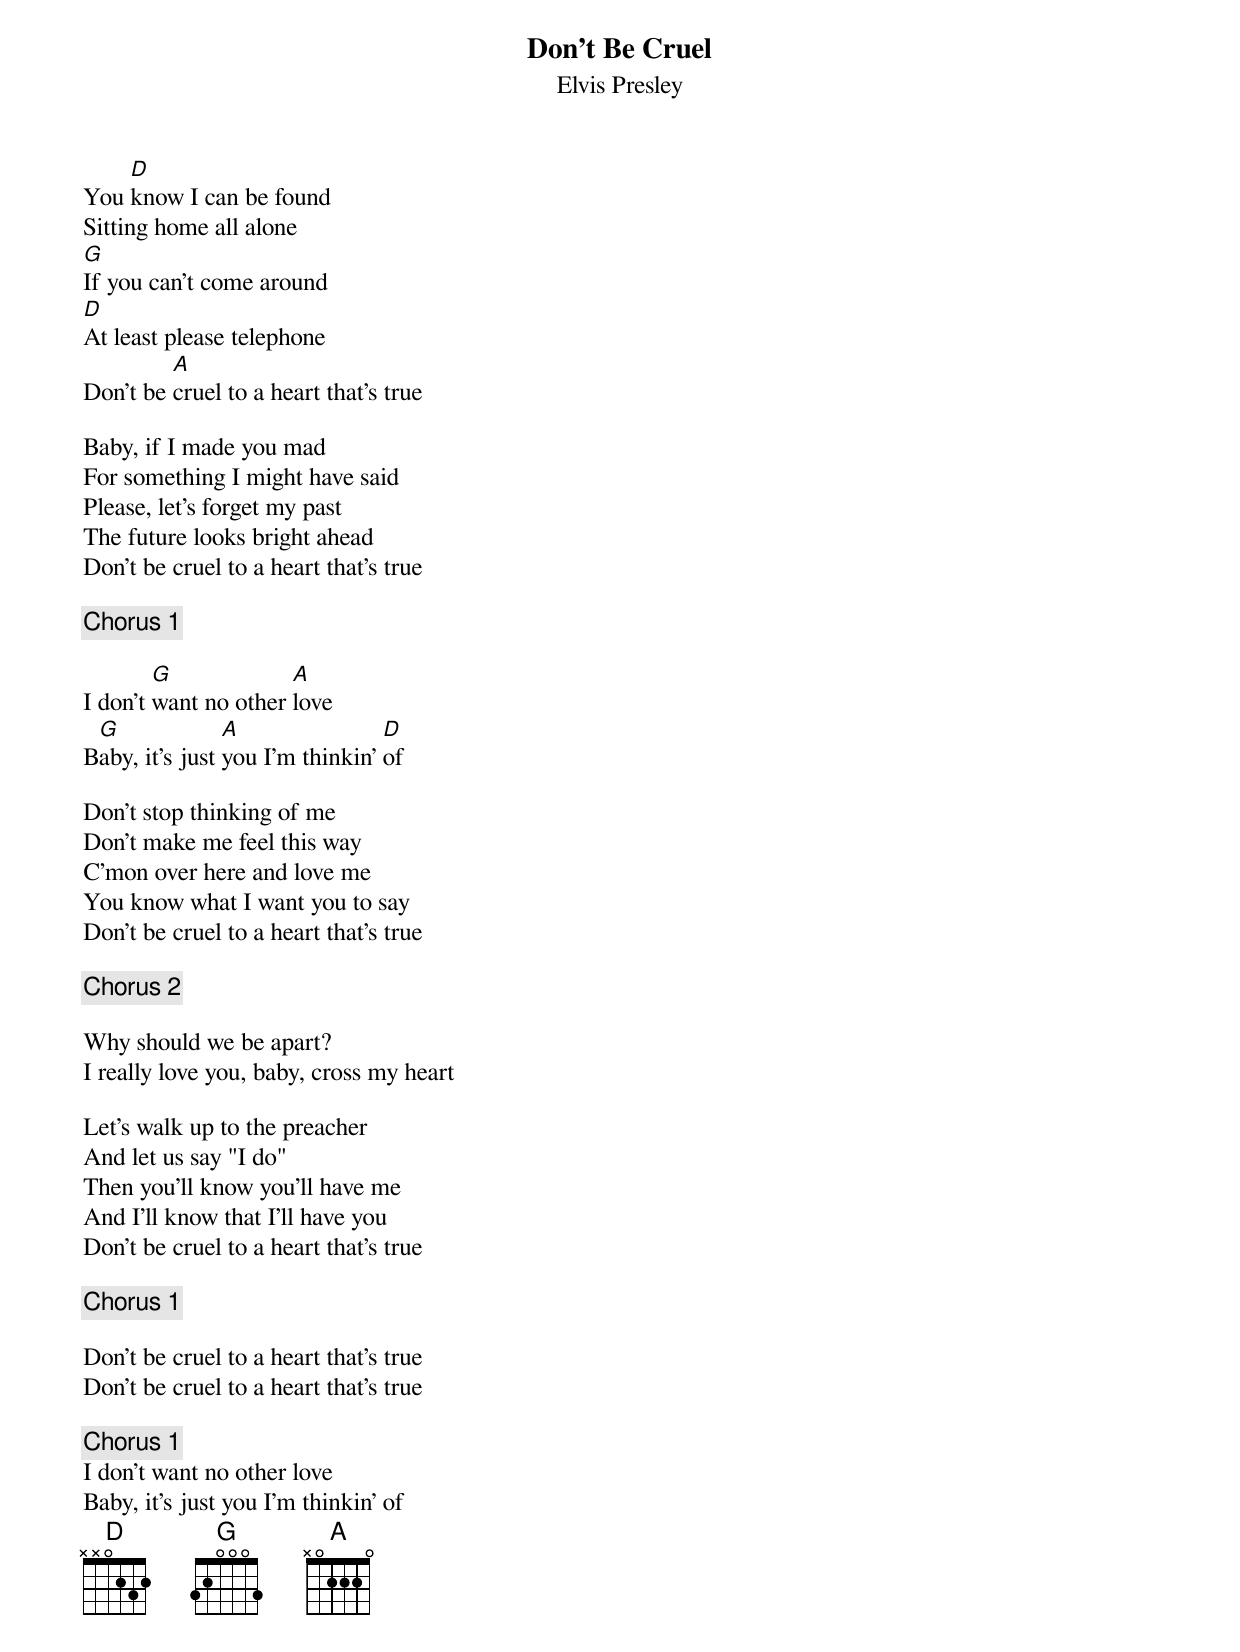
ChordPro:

{title:Don't Be Cruel}
{subtitle:Elvis Presley}
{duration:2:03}
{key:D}
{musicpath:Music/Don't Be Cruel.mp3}

You [D]know I can be found
Sitting home all alone
[G]If you can't come around
[D]At least please telephone
Don't be [A]cruel to a heart that's true

Baby, if I made you mad
For something I might have said
Please, let's forget my past
The future looks bright ahead
Don't be cruel to a heart that's true

{c:Chorus 1}

I don't [G]want no other [A]love
B[G]aby, it's just [A]you I'm thinkin' [D]of

Don't stop thinking of me
Don't make me feel this way
C'mon over here and love me
You know what I want you to say
Don't be cruel to a heart that's true

{c:Chorus 2}

Why should we be apart?
I really love you, baby, cross my heart

Let's walk up to the preacher
And let us say "I do"
Then you'll know you'll have me
And I'll know that I'll have you
Don't be cruel to a heart that's true

{c:Chorus 1}

Don't be cruel to a heart that's true
Don't be cruel to a heart that's true

{c:Chorus 1}
I don't want no other love
Baby, it's just you I'm thinkin' of
